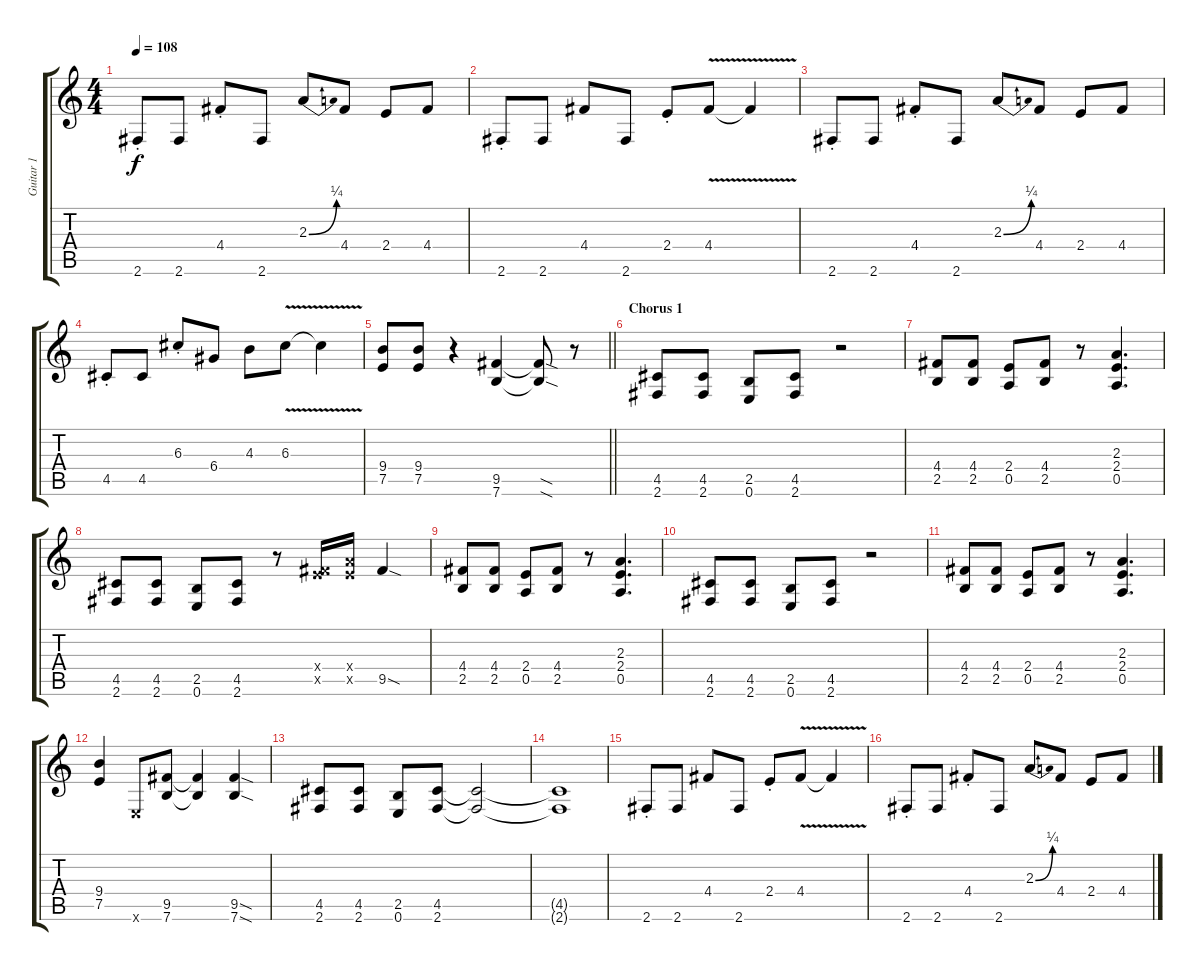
\track ("Guitar 1" "Guitar 1") {instrument overdrivenguitar}
\staff {score tabs}
\tuning (E4 B3 G3 D3 A2 E2) {hide}
\ts (4 4)
\tempo 108
\clef g2
\ks c
2.6{st}.8{dy f} 2.6.8 4.4{st}.8 2.6.8 2.3{be (bend 0 0 60 1)}.8 4.4.8 2.4.8 4.4.8 |
2.6{st}.8 2.6.8 4.4.8 2.6.8 2.4{st}.8 4.4{v}.8 4.4{t}.4 |
2.6{st}.8 2.6.8 4.4{st}.8 2.6.8 2.3{be (bend 0 0 60 1)}.8 4.4.8 2.4.8 4.4.8 |
4.5{st}.8 4.5.8 6.3{st}.8 6.4.8 4.3.8 6.3{v}.8 6.3{t}.4 |
\barLineRight lightlight
(9.4 7.5).8 (9.4 7.5).8 r.4 (9.5 7.6).4 (9.5{sod t} 7.6{sod t}).8 r.8 |
\section ("" "Chorus 1")
(4.5 2.6).8 (4.5 2.6).8 (2.5 0.6).8 (4.5 2.6).8 r.2 |
(4.4 2.5).8 (4.4 2.5).8 (2.4 0.5).8 (4.4 2.5).8 r.8 (2.3 2.4 0.5).4{d} |
(4.5 2.6).8 (4.5 2.6).8 (2.5 0.6).8 (4.5 2.6).8 r.8 (4.4{x} 7.5{x}).16 (7.4{x} 7.5{x}).16 9.5{sod}.4 |
(4.4 2.5).8 (4.4 2.5).8 (2.4 0.5).8 (4.4 2.5).8 r.8 (2.3 2.4 0.5).4{d} |
(4.5 2.6).8 (4.5 2.6).8 (2.5 0.6).8 (4.5 2.6).8 r.2 |
(4.4 2.5).8 (4.4 2.5).8 (2.4 0.5).8 (4.4 2.5).8 r.8 (2.3 2.4 0.5).4{d} |
(9.4 7.5).4 0.6{x}.8 (9.5 7.6).8 (9.5{t} 7.6{t}).4 (9.5{sod} 7.6{sod}).4 |
(4.5 2.6).8 (4.5 2.6).8 (2.5 0.6).8 (4.5 2.6).8 (4.5{t} 2.6{t}).2 |
(4.5{t} 2.6{t}).1 |
2.6{st}.8 2.6.8 4.4.8 2.6.8 2.4{st}.8 4.4{v}.8 4.4{t}.4 |
2.6{st}.8 2.6.8 4.4{st}.8 2.6.8 2.3{be (bend 0 0 60 1)}.8 4.4.8 2.4.8 4.4.8
